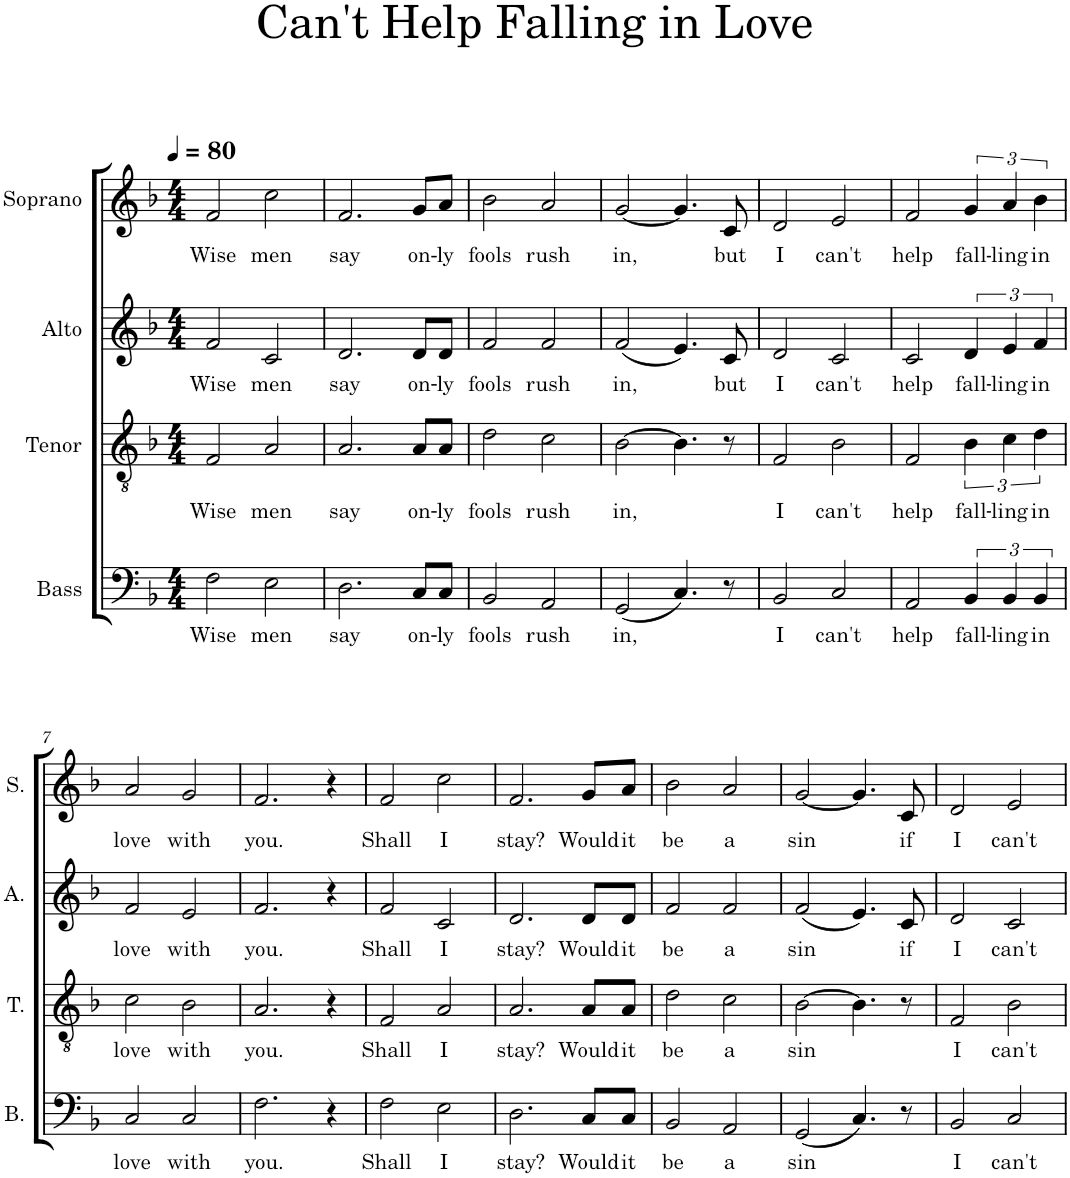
**kern	**text	**kern	**text	**kern	**text	**kern	**text
*part4	*part4	*part3	*part3	*part2	*part2	*part1	*part1
*staff4	*staff4	*staff3	*staff3	*staff2	*staff2	*staff1	*staff1
*I"Bass	*	*I"Tenor	*	*I"Alto	*	*I"Soprano	*
*I'B.	*	*I'T.	*	*I'A.	*	*I'S.	*
*clefF4	*	*clefGv2	*	*clefG2	*	*clefG2	*
*k[b-]	*	*k[b-]	*	*k[b-]	*	*k[b-]	*
*M4/4	*	*M4/4	*	*M4/4	*	*M4/4	*
*MM80	*	*MM80	*	*MM80	*	*MM80	*
=1	=1	=1	=1	=1	=1	=1	=1
!	!LO:LY:b	!	!LO:LY:b	!	!LO:LY:b	!	!LO:LY:b
2F\	Wise	2F/	Wise	2f/	Wise	2f/	Wise
!	!LO:LY:b	!	!LO:LY:b	!	!LO:LY:b	!	!LO:LY:b
2E\	men	2A/	men	2c/	men	2cc\	men
=2	=2	=2	=2	=2	=2	=2	=2
!	!LO:LY:b	!	!LO:LY:b	!	!LO:LY:b	!	!LO:LY:b
2.D\	say	2.A/	say	2.d/	say	2.f/	say
!	!LO:LY:b	!	!LO:LY:b	!	!LO:LY:b	!	!LO:LY:b
8C/L	on-	8A/L	on-	8d/L	on-	8g/L	on-
!	!LO:LY:b	!	!LO:LY:b	!	!LO:LY:b	!	!LO:LY:b
8C/J	-ly	8A/J	-ly	8d/J	-ly	8a/J	-ly
=3	=3	=3	=3	=3	=3	=3	=3
!	!LO:LY:b	!	!LO:LY:b	!	!LO:LY:b	!	!LO:LY:b
2BB-/	fools	2d\	fools	2f/	fools	2b-\	fools
!	!LO:LY:b	!	!LO:LY:b	!	!LO:LY:b	!	!LO:LY:b
2AA/	rush	2c\	rush	2f/	rush	2a/	rush
=4	=4	=4	=4	=4	=4	=4	=4
!	!LO:LY:b	!	!LO:LY:b	!	!LO:LY:b	!	!LO:LY:b
(2GG/	in,	[2B-\	in,	(2f/	in,	[2g/	in,
4.C/)	.	4.B-\]	.	4.e/)	.	4.g/]	.
!	!	!	!	!	!LO:LY:b	!	!LO:LY:b
8r	.	8r	.	8c/	but	8c/	but
=5	=5	=5	=5	=5	=5	=5	=5
!	!LO:LY:b	!	!LO:LY:b	!	!LO:LY:b	!	!LO:LY:b
2BB-/	I	2F/	I	2d/	I	2d/	I
!	!LO:LY:b	!	!LO:LY:b	!	!LO:LY:b	!	!LO:LY:b
2C/	can't	2B-\	can't	2c/	can't	2e/	can't
=6	=6	=6	=6	=6	=6	=6	=6
!	!LO:LY:b	!	!LO:LY:b	!	!LO:LY:b	!	!LO:LY:b
2AA/	help	2F/	help	2c/	help	2f/	help
!	!LO:LY:b	!	!LO:LY:b	!	!LO:LY:b	!	!LO:LY:b
6BB-/	fall-	6B-\	fall-	6d/	fall-	6g/	fall-
!	!LO:LY:b	!	!LO:LY:b	!	!LO:LY:b	!	!LO:LY:b
6BB-/	-ling	6c\	-ling	6e/	-ling	6a/	-ling
!	!LO:LY:b	!	!LO:LY:b	!	!LO:LY:b	!	!LO:LY:b
6BB-/	in	6d\	in	6f/	in	6b-\	in
!!LO:LB:g=z
=7	=7	=7	=7	=7	=7	=7	=7
!	!LO:LY:b	!	!LO:LY:b	!	!LO:LY:b	!	!LO:LY:b
2C/	love	2c\	love	2f/	love	2a/	love
!	!LO:LY:b	!	!LO:LY:b	!	!LO:LY:b	!	!LO:LY:b
2C/	with	2B-\	with	2e/	with	2g/	with
=8	=8	=8	=8	=8	=8	=8	=8
!	!LO:LY:b	!	!LO:LY:b	!	!LO:LY:b	!	!LO:LY:b
2.F\	you.	2.A/	you.	2.f/	you.	2.f/	you.
4r	.	4r	.	4r	.	4r	.
=9	=9	=9	=9	=9	=9	=9	=9
!	!LO:LY:b	!	!LO:LY:b	!	!LO:LY:b	!	!LO:LY:b
2F\	Shall	2F/	Shall	2f/	Shall	2f/	Shall
!	!LO:LY:b	!	!LO:LY:b	!	!LO:LY:b	!	!LO:LY:b
2E\	I	2A/	I	2c/	I	2cc\	I
=10	=10	=10	=10	=10	=10	=10	=10
!	!LO:LY:b	!	!LO:LY:b	!	!LO:LY:b	!	!LO:LY:b
2.D\	stay?	2.A/	stay?	2.d/	stay?	2.f/	stay?
!	!LO:LY:b	!	!LO:LY:b	!	!LO:LY:b	!	!LO:LY:b
8C/L	Would	8A/L	Would	8d/L	Would	8g/L	Would
!	!LO:LY:b	!	!LO:LY:b	!	!LO:LY:b	!	!LO:LY:b
8C/J	it	8A/J	it	8d/J	it	8a/J	it
=11	=11	=11	=11	=11	=11	=11	=11
!	!LO:LY:b	!	!LO:LY:b	!	!LO:LY:b	!	!LO:LY:b
2BB-/	be	2d\	be	2f/	be	2b-\	be
!	!LO:LY:b	!	!LO:LY:b	!	!LO:LY:b	!	!LO:LY:b
2AA/	a	2c\	a	2f/	a	2a/	a
=12	=12	=12	=12	=12	=12	=12	=12
!	!LO:LY:b	!	!LO:LY:b	!	!LO:LY:b	!	!LO:LY:b
(2GG/	sin	[2B-\	sin	(2f/	sin	[2g/	sin
4.C/)	.	4.B-\]	.	4.e/)	.	4.g/]	.
!	!	!	!	!	!LO:LY:b	!	!LO:LY:b
8r	.	8r	.	8c/	if	8c/	if
=13	=13	=13	=13	=13	=13	=13	=13
!	!LO:LY:b	!	!LO:LY:b	!	!LO:LY:b	!	!LO:LY:b
2BB-/	I	2F/	I	2d/	I	2d/	I
!	!LO:LY:b	!	!LO:LY:b	!	!LO:LY:b	!	!LO:LY:b
2C/	can't	2B-\	can't	2c/	can't	2e/	can't
=	=	=	=	=	=	=	=
*-	*-	*-	*-	*-	*-	*-	*-
